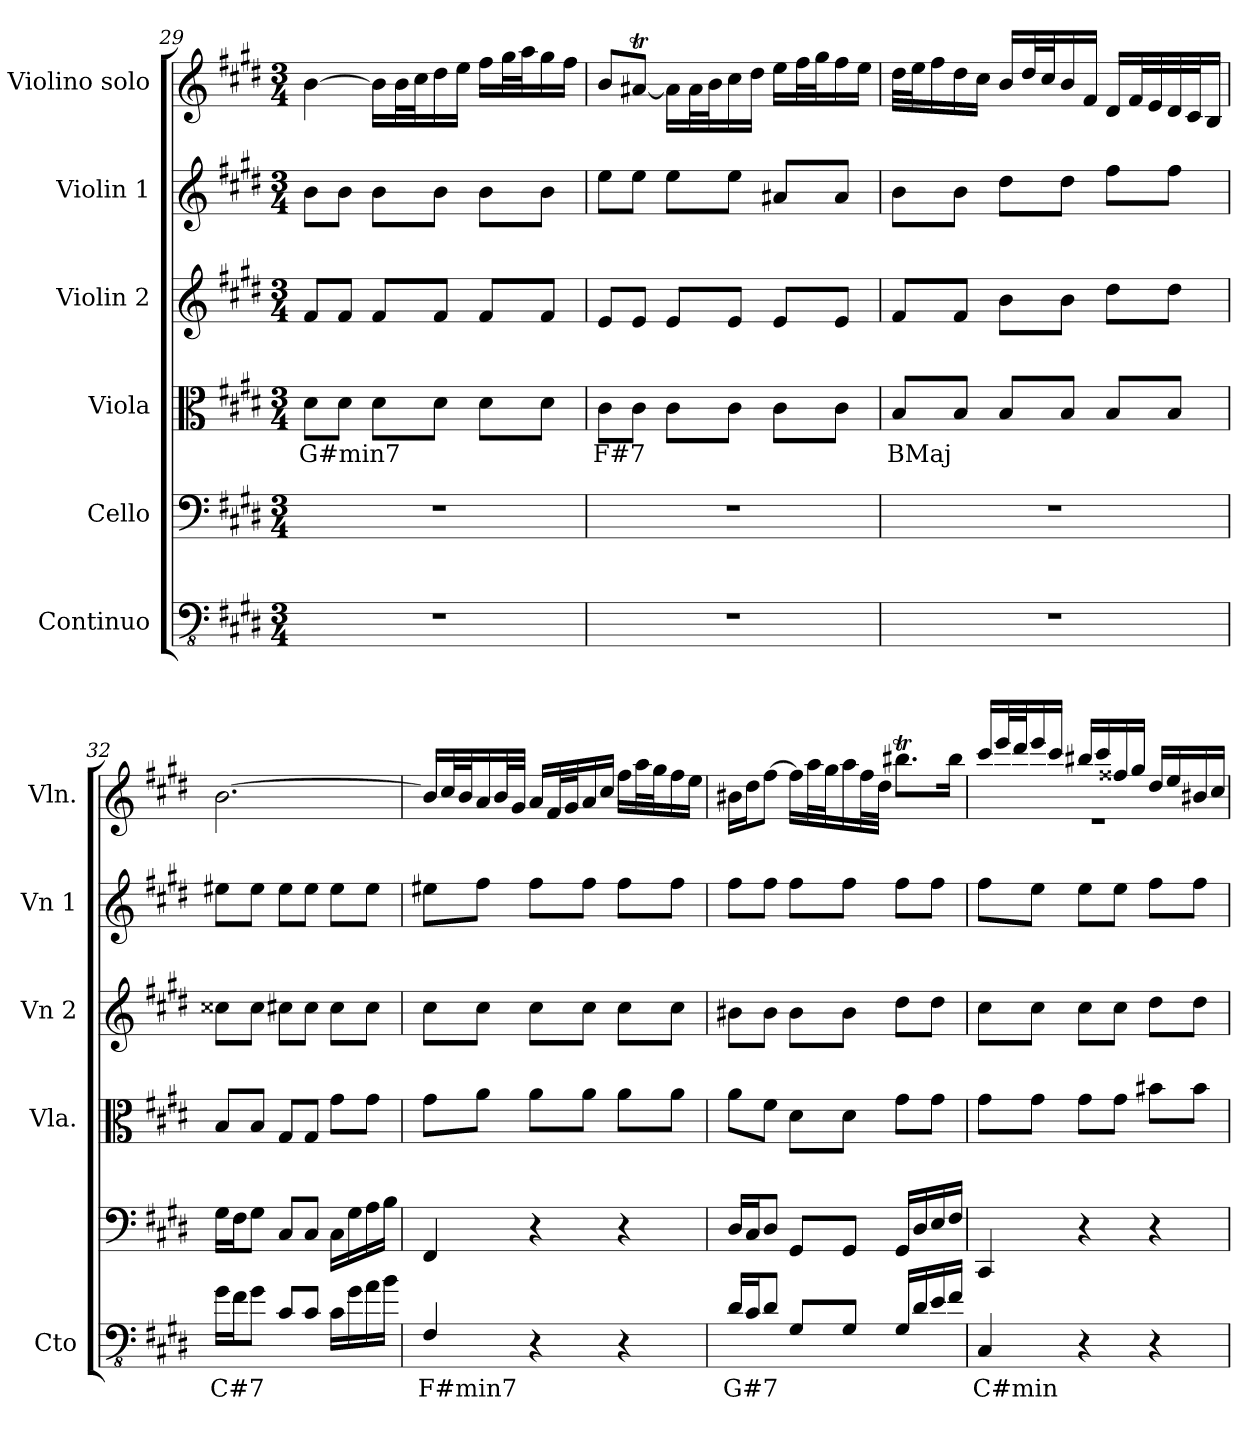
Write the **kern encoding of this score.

**kern	**text	**kern	**kern	**text	**kern	**kern	**kern
*part6	*part6	*part5	*part4	*part4	*part3	*part2	*part1
*staff6	*staff6	*staff5	*staff4	*staff4	*staff3	*staff2	*staff1
*I"Continuo	*	*I"Cello	*I"Viola	*	*I"Violin 2	*I"Violin 1	*I"Violino solo
*I'Cto	*	*	*I'Vla.	*	*I'Vn 2	*I'Vn 1	*I'Vln.
!!LO:LB:g=z
*clefFv4	*	*clefF4	*clefC3	*	*clefG2	*clefG2	*clefG2
*ITrd7c12	*	*	*	*	*	*	*
*k[f#c#g#d#]	*	*k[f#c#g#d#]	*k[f#c#g#d#]	*	*k[f#c#g#d#]	*k[f#c#g#d#]	*k[f#c#g#d#]
*M3/4	*	*M3/4	*M3/4	*	*M3/4	*M3/4	*M3/4
=29	=29	=29	=29	=29	=29	=29	=29
2.r	.	2.r	8d#\L	G#min7	8f#/L	8b\L	[4b\
.	.	.	8d#\J	.	8f#/J	8b\J	.
.	.	.	8d#\L	.	8f#/L	8b\L	16b\LL]
.	.	.	.	.	.	.	32b\L
.	.	.	.	.	.	.	32cc#\J
.	.	.	8d#\J	.	8f#/J	8b\J	16dd#\
.	.	.	.	.	.	.	16ee\JJ
.	.	.	8d#\L	.	8f#/L	8b\L	16ff#\LL
.	.	.	.	.	.	.	32gg#\L
.	.	.	.	.	.	.	32aa\J
.	.	.	8d#\J	.	8f#/J	8b\J	16gg#\
.	.	.	.	.	.	.	16ff#\JJ
!!LO:PB:g=z
=30	=30	=30	=30	=30	=30	=30	=30
2.r	.	2.r	8c#\L	F#7	8e/L	8ee\L	8b/L
.	.	.	8c#\J	.	8e/J	8ee\J	[8a#Xt/J
.	.	.	8c#\L	.	8e/L	8ee\L	16a#\LL]
.	.	.	.	.	.	.	32a#\L
.	.	.	.	.	.	.	32b\J
.	.	.	8c#\J	.	8e/J	8ee\J	16cc#\
.	.	.	.	.	.	.	16dd#\JJ
.	.	.	8c#\L	.	8e/L	8a#X/L	16ee\LL
.	.	.	.	.	.	.	32ff#\L
.	.	.	.	.	.	.	32gg#\J
.	.	.	8c#\J	.	8e/J	8a#/J	16ff#\
.	.	.	.	.	.	.	16ee\JJ
=31	=31	=31	=31	=31	=31	=31	=31
2.r	.	2.r	8B/L	BMaj	8f#/L	8b\L	32dd#\LLL
.	.	.	.	.	.	.	32ee\J
.	.	.	.	.	.	.	16ff#\
.	.	.	8B/J	.	8f#/J	8b\J	16dd#\
.	.	.	.	.	.	.	16cc#\JJ
.	.	.	8B/L	.	8b\L	8dd#\L	16b/LL
.	.	.	.	.	.	.	32dd#/L
.	.	.	.	.	.	.	32cc#/J
.	.	.	8B/J	.	8b\J	8dd#\J	16b/
.	.	.	.	.	.	.	16f#/JJ
.	.	.	8B/L	.	8dd#\L	8ff#\L	16d#/LL
.	.	.	.	.	.	.	32f#/L
.	.	.	.	.	.	.	32e/
.	.	.	8B/J	.	8dd#\J	8ff#\J	32d#/
.	.	.	.	.	.	.	32c#/J
.	.	.	.	.	.	.	16B/JJ
=32	=32	=32	=32	=32	=32	=32	=32
16GG#\LL	C#7	16G#\LL	8B/L	.	8cc##X\L	8ee#X\L	[2.b\
16FF#\J	.	16F#\J	.	.	.	.	.
8GG#\J	.	8G#\J	8B/J	.	8cc##\J	8ee#\J	.
8CC#/L	.	8C#/L	8G#/L	.	8cc#X\L	8ee#\L	.
8CC#/J	.	8C#/J	8G#/J	.	8cc#\J	8ee#\J	.
16CC#\LL	.	16C#\LL	8g#\L	.	8cc#\L	8ee#\L	.
16GG#\	.	16G#\	.	.	.	.	.
16AA\	.	16A\	8g#\J	.	8cc#\J	8ee#\J	.
16BB\JJ	.	16B\JJ	.	.	.	.	.
!!LO:PB:g=z
=33	=33	=33	=33	=33	=33	=33	=33
4FFF#/	F#min7	4FF#/	8g#\L	.	8cc#\L	8ee#X\L	16b/LL]
.	.	.	.	.	.	.	32cc#/L
.	.	.	.	.	.	.	32b/J
.	.	.	8a\J	.	8cc#\J	8ff#\J	16a/
.	.	.	.	.	.	.	32b/L
.	.	.	.	.	.	.	32g#/JJJ
4r	.	4r	8a\L	.	8cc#\L	8ff#\L	16a/LL
.	.	.	.	.	.	.	32f#/L
.	.	.	.	.	.	.	32g#/J
.	.	.	8a\J	.	8cc#\J	8ff#\J	16a/
.	.	.	.	.	.	.	16cc#/JJ
4r	.	4r	8a\L	.	8cc#\L	8ff#\L	16ff#\LL
.	.	.	.	.	.	.	32aa\L
.	.	.	.	.	.	.	32gg#\J
.	.	.	8a\J	.	8cc#\J	8ff#\J	16ff#\
.	.	.	.	.	.	.	16ee\JJ
=34	=34	=34	=34	=34	=34	=34	=34
16DD#/LL	G#7	16D#/LL	8a\L	.	8b#X\L	8ff#\L	16b#X\LL
16CC#/J	.	16C#/J	.	.	.	.	16dd#\J
8DD#/J	.	8D#/J	8f#\J	.	8b#\J	8ff#\J	[8ff#\J
8GGG#/L	.	8GG#/L	8d#\L	.	8b#\L	8ff#\L	16ff#\LL]
.	.	.	.	.	.	.	32aa\L
.	.	.	.	.	.	.	32gg#\J
8GGG#/J	.	8GG#/J	8d#\J	.	8b#\J	8ff#\J	16aa\
.	.	.	.	.	.	.	32ff#\L
.	.	.	.	.	.	.	32dd#\JJJ
16GGG#/LL	.	16GG#/LL	8g#\L	.	8dd#\L	8ff#\L	8.bb#Xt\L
16DD#/	.	16D#/	.	.	.	.	.
16EE/	.	16E/	8g#\J	.	8dd#\J	8ff#\J	.
16FF#/JJ	.	16F#/JJ	.	.	.	.	16bb#\Jk
!!LO:LB:g=z
=35	=35	=35	=35	=35	=35	=35	=35
*	*	*	*	*	*	*	*^
4CCC#/	C#min	4CC#/	8g#\L	.	8cc#\L	8ff#\L	16ccc#/LL	2.r
.	.	.	.	.	.	.	32eee/L	.
.	.	.	.	.	.	.	32ddd#/J	.
.	.	.	8g#\J	.	8cc#\J	8ee\J	16eee/	.
.	.	.	.	.	.	.	16ccc#/JJ	.
4r	.	4r	8g#\L	.	8cc#\L	8ee\L	16bb#X/LL	.
.	.	.	.	.	.	.	16ccc#/	.
.	.	.	8g#\J	.	8cc#\J	8ee\J	16ff##X/	.
.	.	.	.	.	.	.	16gg#/JJ	.
4r	.	4r	8b#X\L	.	8dd#\L	8ff#\L	16dd#/LL	.
.	.	.	.	.	.	.	16ee/	.
.	.	.	8b#\J	.	8dd#\J	8ff#\J	16b#X/	.
.	.	.	.	.	.	.	16cc#/JJ	.
*	*	*	*	*	*	*	*v	*v
=	=	=	=	=	=	=	=
*-	*-	*-	*-	*-	*-	*-	*-
